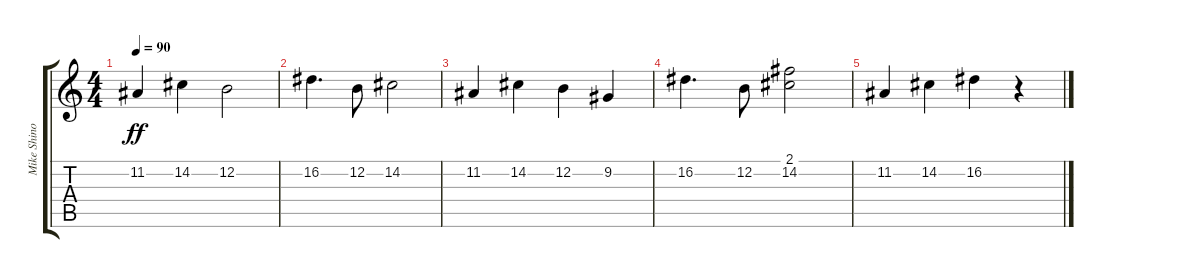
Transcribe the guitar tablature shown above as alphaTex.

\track ("Mike Shinoda - Organ (synth.) " "Mike Shino") {instrument percussiveorgan}
\staff {score tabs}
\tuning (E5 B3 G3 D3 A2 E2) {hide}
\ts (4 4)
\tempo 90
\clef g2
\ks c
11.2.4{dy ff} 14.2.4 12.2.2 |
16.2.4{d} 12.2.8 14.2.2 |
11.2.4 14.2.4 12.2.4 9.2.4 |
16.2.4{d} 12.2.8 (2.1 14.2).2 |
11.2.4 14.2.4 16.2.4 r.4
